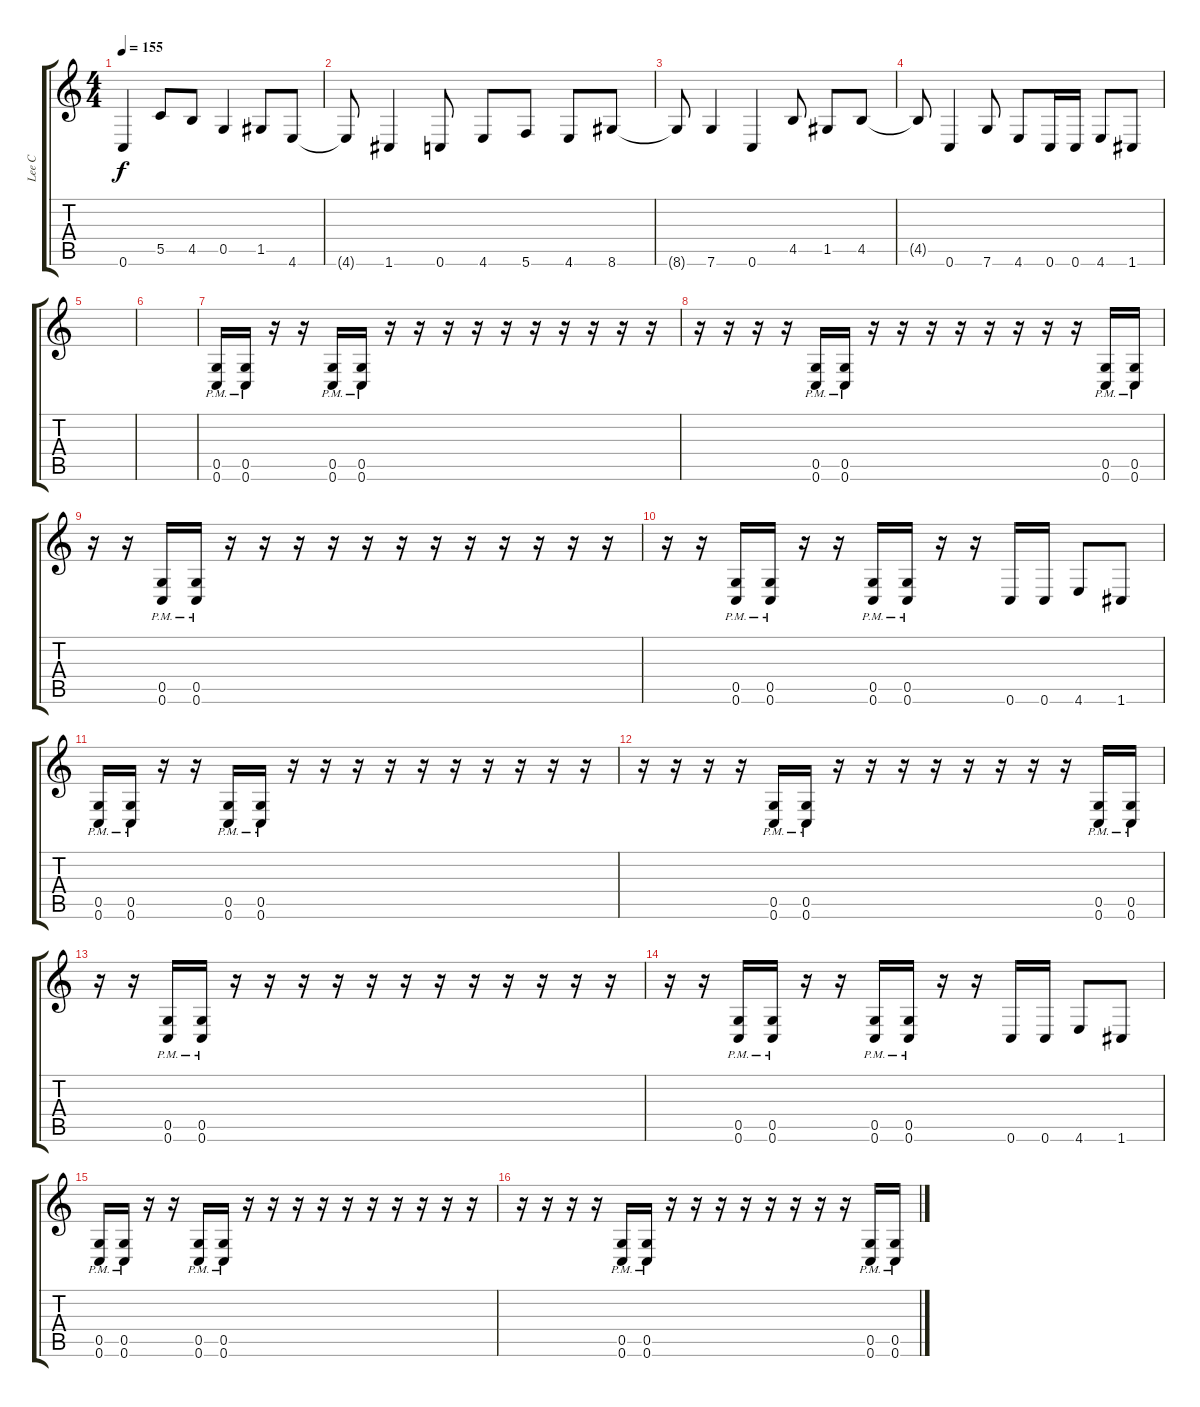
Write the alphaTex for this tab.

\track ("Lee C" "Lee C") {instrument distortionguitar}
\staff {score tabs}
\tuning (D4 A3 F3 C3 G2 C2) {hide}
\ts (4 4)
\tempo 155
\clef g2
\ks c
0.6.4{dy f} 5.5.8 4.5.8 0.5.4 1.5.8 4.6.8 |
4.6{t}.8 1.6.4 0.6.8 4.6.8 5.6.8 4.6.8 8.6.8 |
8.6{t}.8 7.6.4 0.6.4 4.5.8 1.5.8 4.5.8 |
4.5{t}.8 0.6.4 7.6.8 4.6.8 0.6.16 0.6.16 4.6.8 1.6.8 |
|
|
(0.5{pm} 0.6{pm}).16 (0.5{pm} 0.6{pm}).16 r.16 r.16 (0.5{pm} 0.6{pm}).16 (0.5{pm} 0.6{pm}).16 r.16 r.16 r.16 r.16 r.16 r.16 r.16 r.16 r.16 r.16 |
r.16 r.16 r.16 r.16 (0.5{pm} 0.6{pm}).16 (0.5{pm} 0.6{pm}).16 r.16 r.16 r.16 r.16 r.16 r.16 r.16 r.16 (0.5{pm} 0.6{pm}).16 (0.5{pm} 0.6{pm}).16 |
r.16 r.16 (0.5{pm} 0.6{pm}).16 (0.5{pm} 0.6{pm}).16 r.16 r.16 r.16 r.16 r.16 r.16 r.16 r.16 r.16 r.16 r.16 r.16 |
r.16 r.16 (0.5{pm} 0.6{pm}).16 (0.5{pm} 0.6{pm}).16 r.16 r.16 (0.5{pm} 0.6{pm}).16 (0.5{pm} 0.6{pm}).16 r.16 r.16 0.6.16 0.6.16 4.6.8 1.6.8 |
(0.5{pm} 0.6{pm}).16 (0.5{pm} 0.6{pm}).16 r.16 r.16 (0.5{pm} 0.6{pm}).16 (0.5{pm} 0.6{pm}).16 r.16 r.16 r.16 r.16 r.16 r.16 r.16 r.16 r.16 r.16 |
r.16 r.16 r.16 r.16 (0.5{pm} 0.6{pm}).16 (0.5{pm} 0.6{pm}).16 r.16 r.16 r.16 r.16 r.16 r.16 r.16 r.16 (0.5{pm} 0.6{pm}).16 (0.5{pm} 0.6{pm}).16 |
r.16 r.16 (0.5{pm} 0.6{pm}).16 (0.5{pm} 0.6{pm}).16 r.16 r.16 r.16 r.16 r.16 r.16 r.16 r.16 r.16 r.16 r.16 r.16 |
r.16 r.16 (0.5{pm} 0.6{pm}).16 (0.5{pm} 0.6{pm}).16 r.16 r.16 (0.5{pm} 0.6{pm}).16 (0.5{pm} 0.6{pm}).16 r.16 r.16 0.6.16 0.6.16 4.6.8 1.6.8 |
(0.5{pm} 0.6{pm}).16 (0.5{pm} 0.6{pm}).16 r.16 r.16 (0.5{pm} 0.6{pm}).16 (0.5{pm} 0.6{pm}).16 r.16 r.16 r.16 r.16 r.16 r.16 r.16 r.16 r.16 r.16 |
r.16 r.16 r.16 r.16 (0.5{pm} 0.6{pm}).16 (0.5{pm} 0.6{pm}).16 r.16 r.16 r.16 r.16 r.16 r.16 r.16 r.16 (0.5{pm} 0.6{pm}).16 (0.5{pm} 0.6{pm}).16
